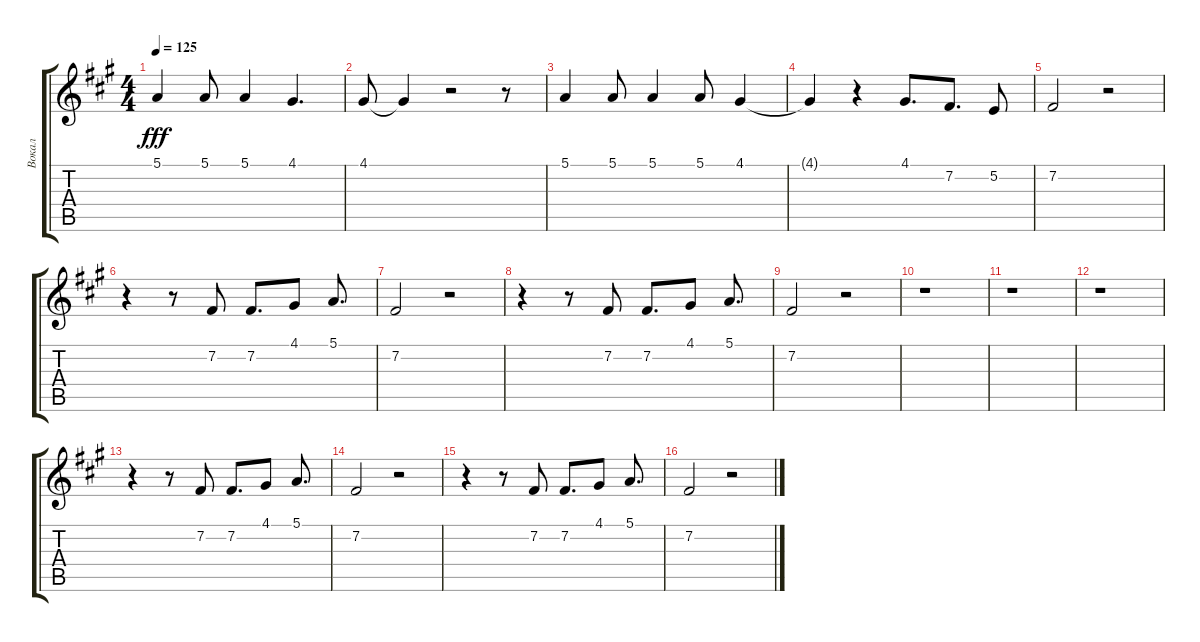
\track ("Вокал" "Вокал") {instrument fx7echoes}
\staff {score tabs}
\tuning (E4 B3 G3 D3 A2 E2) {hide}
\ts (4 4)
\tempo 125
\clef g2
\ks f#minor
5.1.4{dy fff} 5.1.8 5.1.4 4.1.4{d} |
4.1.8 4.1{t}.4 r.2 r.8 |
5.1.4 5.1.8 5.1.4 5.1.8 4.1.4 |
4.1{t}.4 r.4 4.1.8{d} 7.2.8{d} 5.2.8 |
7.2.2 r.2 |
r.4 r.8 7.2.8 7.2.8{d} 4.1.8 5.1.8{d} |
7.2.2 r.2 |
r.4 r.8 7.2.8 7.2.8{d} 4.1.8 5.1.8{d} |
7.2.2 r.2 |
r.1 |
r.1 |
r.1 |
r.4 r.8 7.2.8 7.2.8{d} 4.1.8 5.1.8{d} |
7.2.2 r.2 |
r.4 r.8 7.2.8 7.2.8{d} 4.1.8 5.1.8{d} |
7.2.2 r.2
